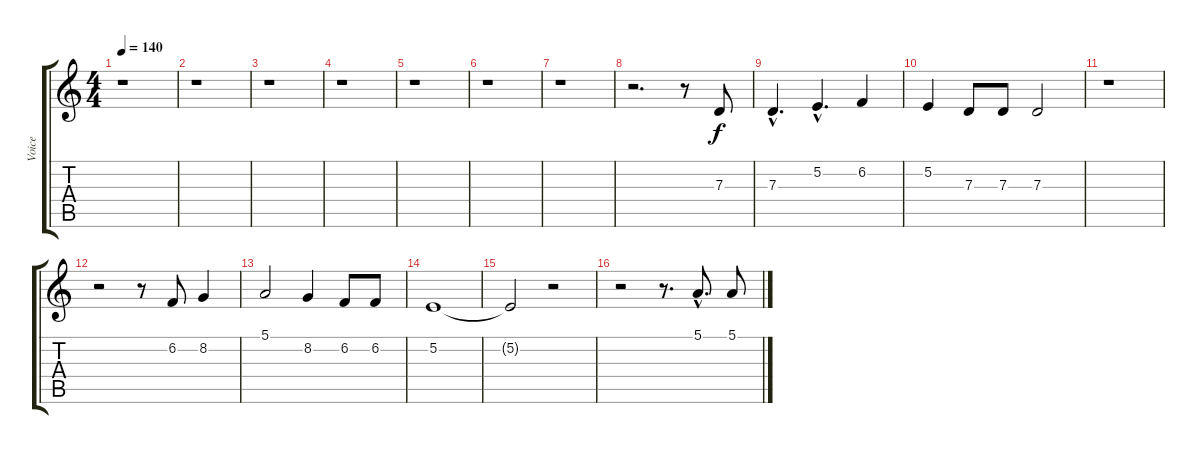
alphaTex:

\track ("Voice" "Voice") {instrument englishhorn}
\staff {score tabs}
\tuning (E4 B3 G3 D3 A2 E2) {hide}
\ts (4 4)
\tempo 140
\clef g2
\ks c
r.1{dy f} |
r.1 |
r.1 |
r.1 |
r.1 |
r.1 |
r.1 |
r.2{d} r.8 7.3.8 |
7.3{hac}.4{d} 5.2{hac}.4{d} 6.2.4 |
5.2.4 7.3.8 7.3.8 7.3.2 |
r.1 |
r.2 r.8 6.2.8 8.2.4 |
5.1.2 8.2.4 6.2.8 6.2.8 |
5.2.1 |
5.2{t}.2 r.2 |
r.2 r.8{d} 5.1{hac}.8{d} 5.1.8
